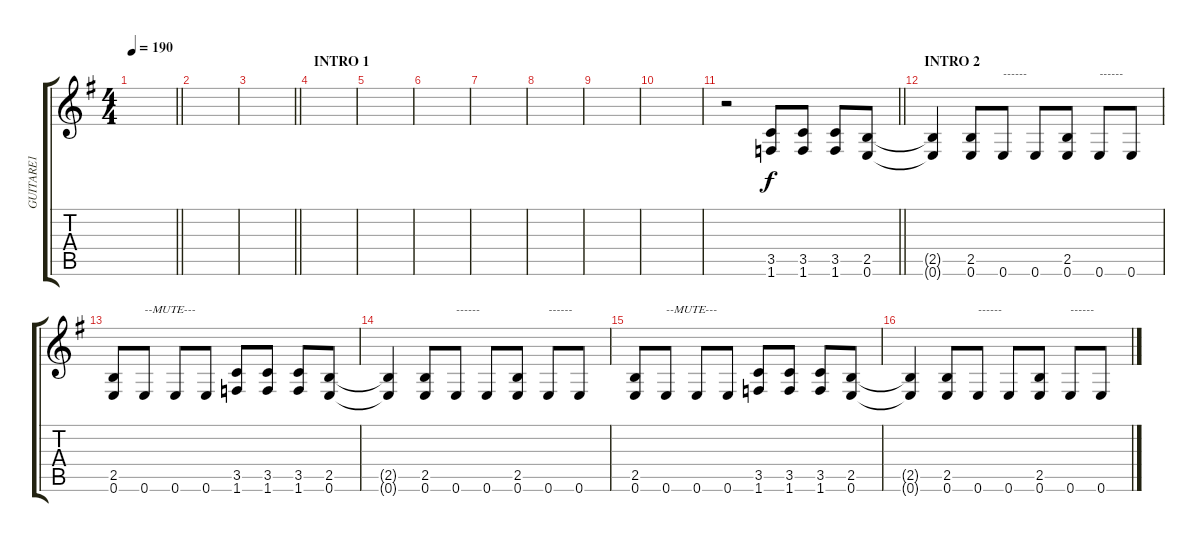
\track ("GUITARE1" "GUITARE1") {instrument distortionguitar}
\staff {score tabs}
\tuning (E4 B3 G3 D3 A2 E2) {hide}
\ts (4 4)
\tempo 190
\clef g2
\barLineRight lightlight
\ks g
|
|
\barLineRight lightlight
|
\section ("" "INTRO 1")
|
|
|
|
|
|
|
\barLineRight lightlight
r.2 (3.5 1.6).8 (3.5 1.6).8 (3.5 1.6).8 (2.5 0.6).8 |
\section ("" "INTRO 2")
(2.5{t} 0.6{t}).4 (2.5 0.6).8 0.6.8{txt "------"} 0.6.8 (2.5 0.6).8 0.6.8{txt "------"} 0.6.8 |
(2.5 0.6).8 0.6.8{txt "--MUTE---"} 0.6.8 0.6.8 (3.5 1.6).8 (3.5 1.6).8 (3.5 1.6).8 (2.5 0.6).8 |
(2.5{t} 0.6{t}).4 (2.5 0.6).8 0.6.8{txt "------"} 0.6.8 (2.5 0.6).8 0.6.8{txt "------"} 0.6.8 |
(2.5 0.6).8 0.6.8{txt "--MUTE---"} 0.6.8 0.6.8 (3.5 1.6).8 (3.5 1.6).8 (3.5 1.6).8 (2.5 0.6).8 |
(2.5{t} 0.6{t}).4 (2.5 0.6).8 0.6.8{txt "------"} 0.6.8 (2.5 0.6).8 0.6.8{txt "------"} 0.6.8
